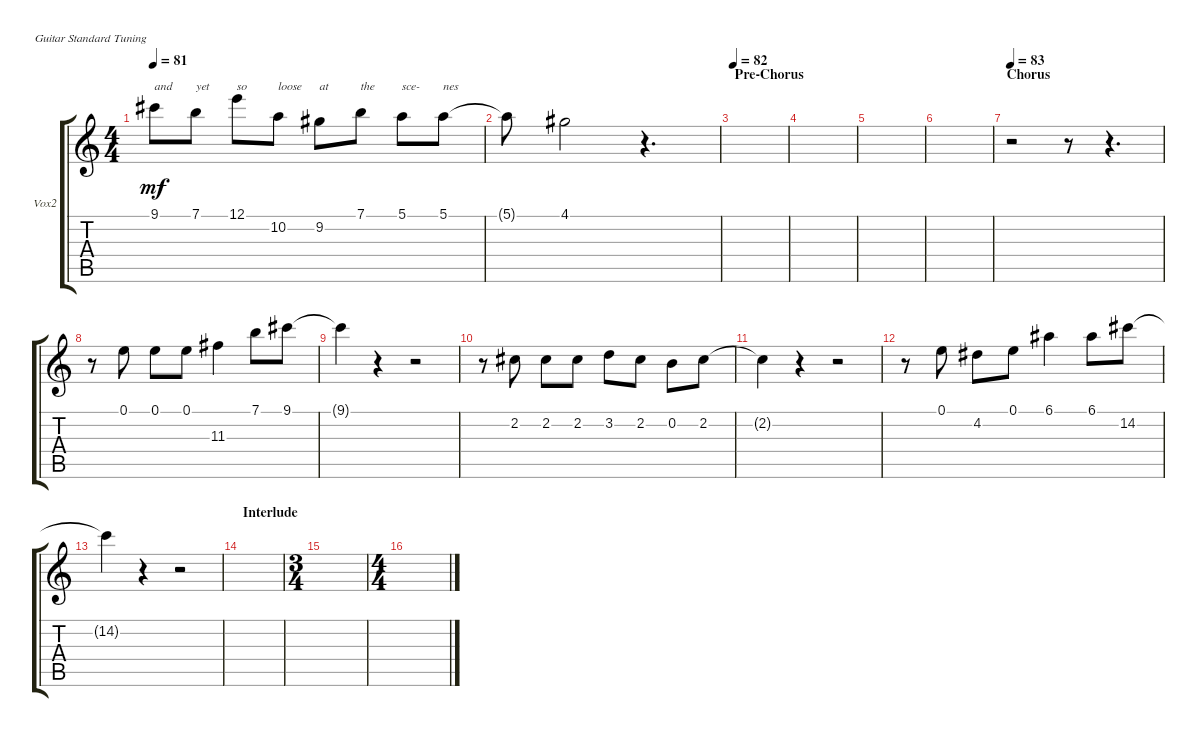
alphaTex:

\bracketExtendMode groupsimilarinstruments
\firstSystemTrackNameOrientation horizontal
\otherSystemsTrackNameOrientation horizontal
\track ("Vocals 2" "Vox2") {instrument electricguitarclean}
\staff {score tabs}
\tuning (E4 B3 G3 D3 A2 E2)
\ts (4 4)
\tempo 81
\clef g2
\scale
0.333333
\ks c
9.1.8{txt "and" dy mf} 7.1.8{txt "yet"} 12.1.8{txt "so"} 10.2.8{txt "loose"} 9.2.8{txt "at"} 7.1.8{txt "the"} 5.1.8{txt "sce-"} 5.1.8{txt "nes"} |
\scale
0.333333 5.1{t}.8 4.1.2 r.4{d} |
\section ("" "Pre-Chorus")
\tempo 82
\scale
0.333333 |
\scale
0.333333 |
\scale
0.333333 |
\scale
0.333333 |
\section ("" "Chorus")
\tempo 83
\scale
0.333333 r.2 r.8 r.4{d} |
\scale
0.333333 r.8 0.1.8 0.1.8 0.1.8 11.3.4 7.1.8 9.1.8 |
\scale
0.333333 9.1{t}.4 r.4 r.2 |
\scale
0.333333 r.8 2.2.8 2.2.8 2.2.8 3.2.8 2.2.8 0.2.8 2.2.8 |
\scale
0.333333 2.2{t}.4 r.4 r.2 |
\scale
0.333333 r.8 0.1.8 4.2.8 0.1.8 6.1.4 6.1.8 14.2.8 |
\scale
0.333333 14.2{t}.4 r.4 r.2 |
\section ("" "Interlude")
\scale
0.208191 |
\ts (3 4)
\scale
0.395904 |
\ts (4 4)
\scale
0.395904
